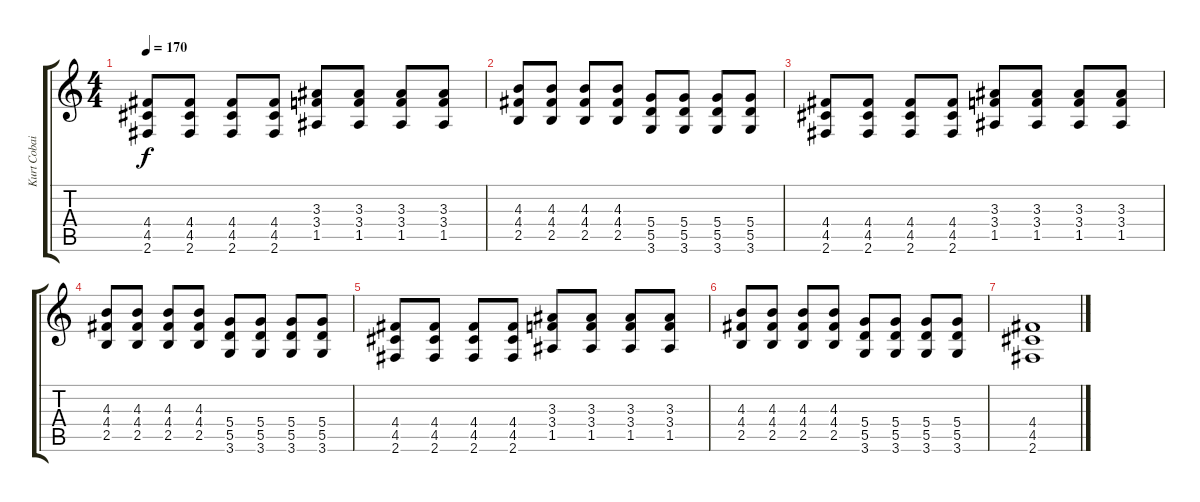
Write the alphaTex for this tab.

\track ("Kurt Cobain" "Kurt Cobai") {instrument overdrivenguitar}
\staff {score tabs}
\tuning (E4 B3 G3 D3 A2 E2) {hide}
\ts (4 4)
\tempo 170
\clef g2
\ks c
(4.4 4.5 2.6).8{dy f} (4.4 4.5 2.6).8 (4.4 4.5 2.6).8 (4.4 4.5 2.6).8 (3.3 3.4 1.5).8 (3.3 3.4 1.5).8 (3.3 3.4 1.5).8 (3.3 3.4 1.5).8 |
(4.3 4.4 2.5).8 (4.3 4.4 2.5).8 (4.3 4.4 2.5).8 (4.3 4.4 2.5).8 (5.4 5.5 3.6).8 (5.4 5.5 3.6).8 (5.4 5.5 3.6).8 (5.4 5.5 3.6).8 |
(4.4 4.5 2.6).8 (4.4 4.5 2.6).8 (4.4 4.5 2.6).8 (4.4 4.5 2.6).8 (3.3 3.4 1.5).8 (3.3 3.4 1.5).8 (3.3 3.4 1.5).8 (3.3 3.4 1.5).8 |
(4.3 4.4 2.5).8 (4.3 4.4 2.5).8 (4.3 4.4 2.5).8 (4.3 4.4 2.5).8 (5.4 5.5 3.6).8 (5.4 5.5 3.6).8 (5.4 5.5 3.6).8 (5.4 5.5 3.6).8 |
(4.4 4.5 2.6).8 (4.4 4.5 2.6).8 (4.4 4.5 2.6).8 (4.4 4.5 2.6).8 (3.3 3.4 1.5).8 (3.3 3.4 1.5).8 (3.3 3.4 1.5).8 (3.3 3.4 1.5).8 |
(4.3 4.4 2.5).8 (4.3 4.4 2.5).8 (4.3 4.4 2.5).8 (4.3 4.4 2.5).8 (5.4 5.5 3.6).8 (5.4 5.5 3.6).8 (5.4 5.5 3.6).8 (5.4 5.5 3.6).8 |
(4.4 4.5 2.6).1
